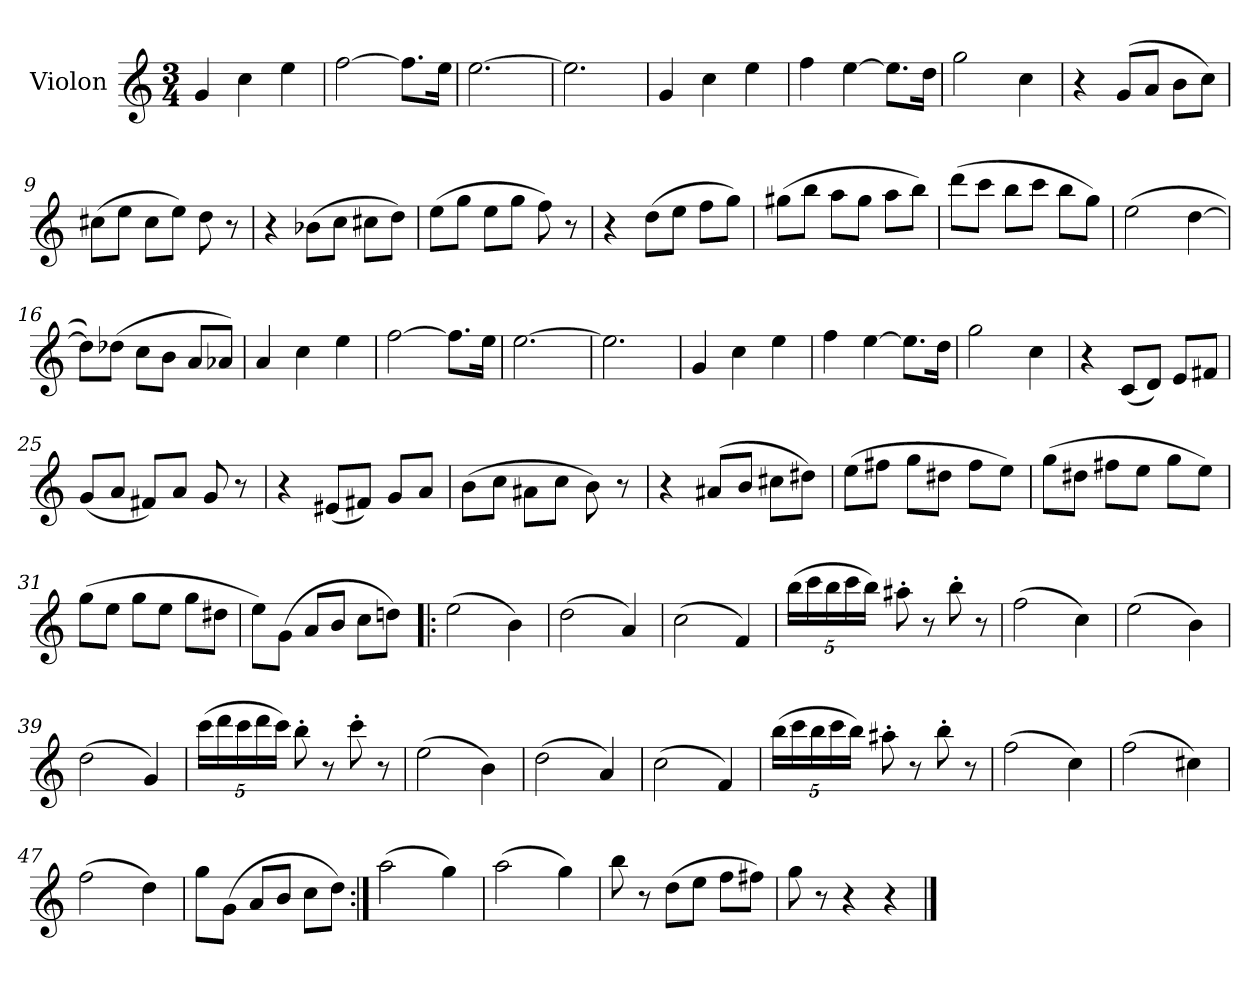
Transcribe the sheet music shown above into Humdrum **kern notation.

**kern
*part1
*staff1
*I"Violon
*I'Vln.
*clefG2
*k[]
*M3/4
=1
4g/
4cc\
4ee\
=2
[2ff\
8.ff\L]
16ee\Jk
=3
[2.ee\
=4
2.ee\]
=5
4g/
4cc\
4ee\
=6
4ff\
[4ee\
8.ee\L]
16dd\Jk
=7
2gg\
4cc\
=8
4r
(8g/L
8a/J
8b\L
8cc\J)
=9
(8cc#X\L
8ee\J
8cc#\L
8ee\J)
8dd\
8r
!!LO:LB:g=z
=10
4r
(8b-X\L
8cc\J
8cc#X\L
8dd\J)
=11
(8ee\L
8gg\J
8ee\L
8gg\J
8ff\)
8r
=12
4r
(8dd\L
8ee\J
8ff\L
8gg\J)
=13
(8gg#X\L
8bb\J
8aa\L
8gg#\J
8aa\L
8bb\J)
=14
(8ddd\L
8ccc\J
8bb\L
8ccc\J
8bb\L
8gg\J)
=15
(2ee\
[4dd\
=16
8dd\L])
(8dd-X\J
8cc\L
8b\J
8a/L
8a-X/J)
!!LO:LB:g=z
=17
4a/
4cc\
4ee\
=18
[2ff\
8.ff\L]
16ee\Jk
=19
[2.ee\
=20
2.ee\]
=21
4g/
4cc\
4ee\
=22
4ff\
[4ee\
8.ee\L]
16dd\Jk
=23
2gg\
4cc\
=24
4r
(8c/L
8d/J)
8e/L
8f#X/J
=25
(8g/L
8a/J
8f#X/L)
8a/J
8g/
8r
!!LO:LB:g=z
=26
4r
(8e#X/L
8f#X/J)
8g/L
8a/J
=27
(8b\L
8cc\J
8a#X\L
8cc\J
8b\)
8r
=28
4r
(8a#X/L
8b/J
8cc#X\L
8dd#X\J)
=29
(8ee\L
8ff#X\J
8gg\L
8dd#X\J
8ff#\L
8ee\J)
=30
(8gg\L
8dd#X\J
8ff#X\L
8ee\J
8gg\L
8ee\J)
!!LO:LB:g=z
=31
(8gg\L
8ee\J
8gg\L
8ee\J
8gg\L
8dd#X\J
=32
8ee\L)
(8g\J
8a/L
8b/J
8cc\L
8ddn\J)
=33!|:
(2ee\
4b\)
=34
(2dd\
4a/)
=35
(2cc\
4f/)
=36
*Xbrackettup
(20bb\LL
20ccc\
20bb\
20ccc\
20bb\JJ)
8aa#X'\
8r
8bb'\
8r
=37
(2ff\
4cc\)
=38
(2ee\
4b\)
!!LO:LB:g=z
=39
(2dd\
4g/)
=40
(20ccc\LL
20ddd\
20ccc\
20ddd\
20ccc\JJ)
8bb'\
8r
8ccc'\
8r
=41
(2ee\
4b\)
=42
(2dd\
4a/)
=43
(2cc\
4f/)
=44
(20bb\LL
20ccc\
20bb\
20ccc\
20bb\JJ)
8aa#X'\
8r
8bb'\
8r
=45
(2ff\
4cc\)
=46
(2ff\
4cc#X\)
=47
(2ff\
4dd\)
!!LO:LB:g=z
=48
8gg\L
(8g\J
8a/L
8b/J
8cc\L
8dd\J)
=49:|!
(2aa\
4gg\)
=50
(2aa\
4gg\)
=51
8bb\
8r
(8dd\L
8ee\J
8ff\L
8ff#X\J)
=52
8gg\
8r
4r
4r
==
*-
